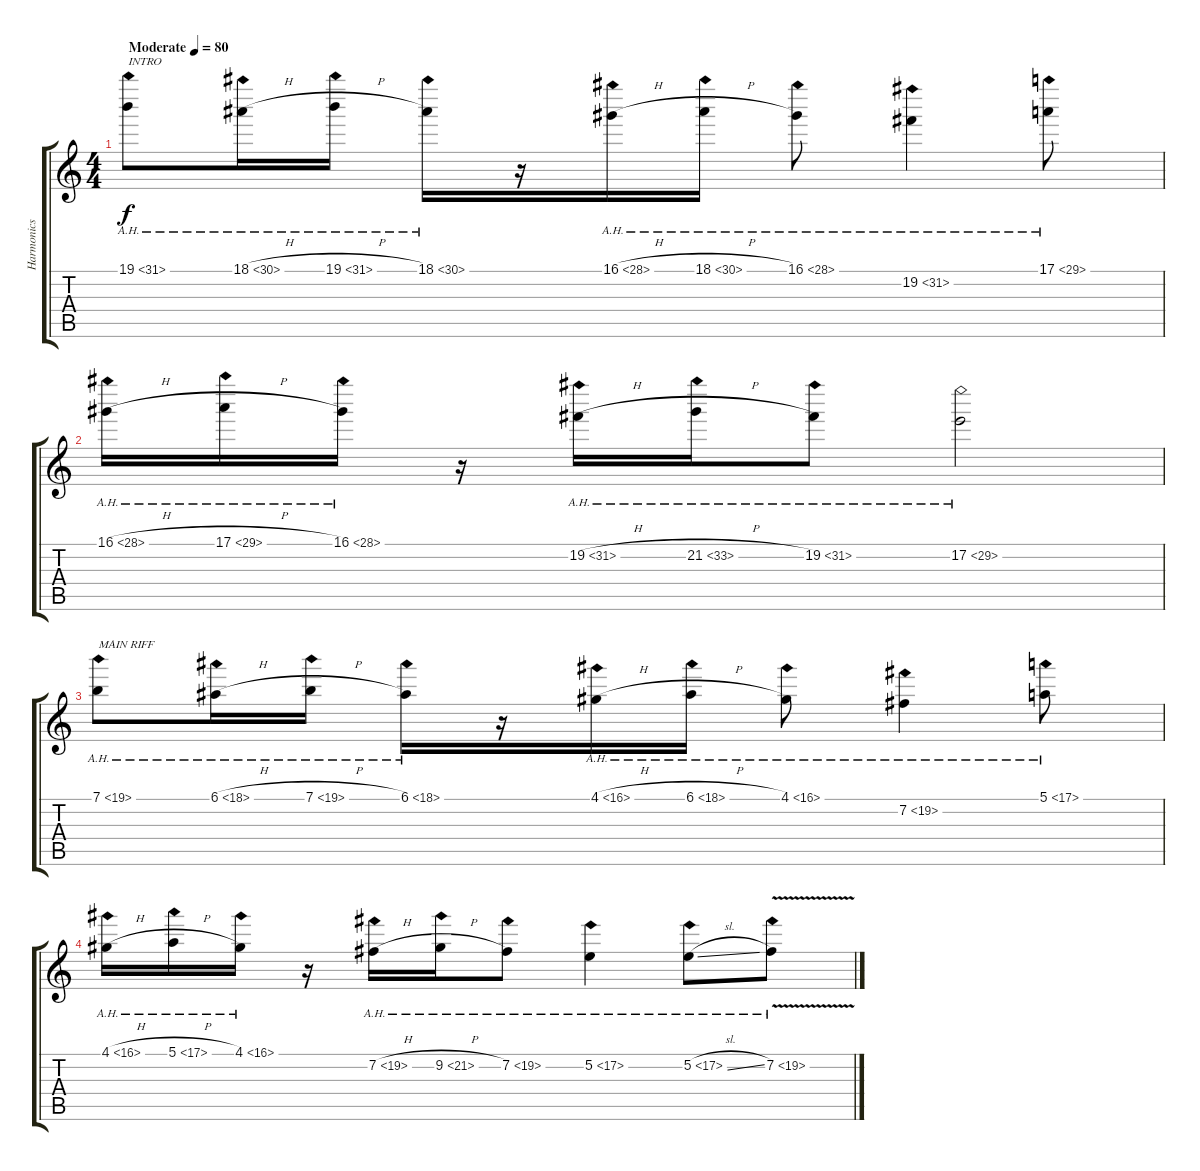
\track ("Harmonics Guitar" "Harmonics ") {instrument overdrivenguitar}
\staff {score tabs}
\tuning (E4 B3 G3 D3 A2 E2) {hide}
\ts (4 4)
\tempo (80 "Moderate")
\clef g2
\ks c
19.1{ah 12}.8{txt "INTRO" dy f instrument overdrivenguitar} 18.1{ah 12 h}.16 19.1{ah 12 h}.16 18.1{ah 12}.16 r.16 16.1{ah 12 h}.16 18.1{ah 12 h}.16 16.1{ah 12}.8 19.2{ah 12}.4 17.1{ah 12}.8 |
16.1{ah 12 h}.16 17.1{ah 12 h}.16 16.1{ah 12}.16 r.16 19.2{ah 12 h}.16 21.2{ah 12 h}.16 19.2{ah 12}.8 17.2{ah 12}.2 |
7.1{ah 12}.8{txt "MAIN RIFF"} 6.1{ah 12 h}.16 7.1{ah 12 h}.16 6.1{ah 12}.16 r.16 4.1{ah 12 h}.16 6.1{ah 12 h}.16 4.1{ah 12}.8 7.2{ah 12}.4 5.1{ah 12}.8 |
4.1{ah 12 h}.16 5.1{ah 12 h}.16 4.1{ah 12}.16 r.16 7.2{ah 12 h}.16 9.2{ah 12 h}.16 7.2{ah 12}.8 5.2{ah 12}.4 5.2{ah 12 sl}.8 7.2{ah 12 v}.8
